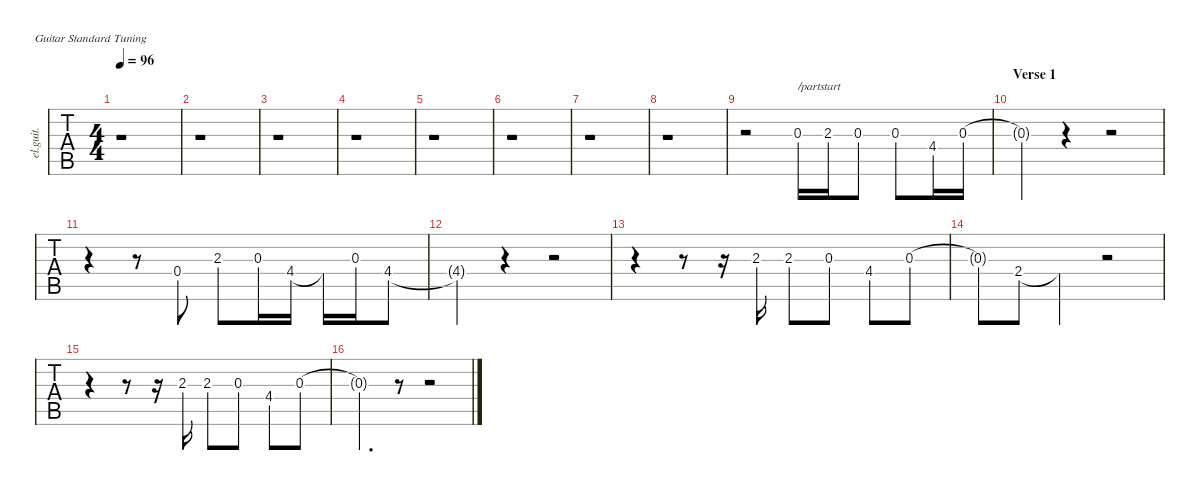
\defaultSystemsLayout 4
\hideDynamics
\bracketExtendMode nobrackets
\track ("Guitar L5" "el.guit.") {instrument electricguitarclean}
\staff {tabs}
\tuning (E4 B3 G3 D3 A2 E2)
\ts (4 4)
\tempo 96
\clef g2
\ks g
r.1{dy mf instrument electricguitarclean} |
r.1 |
r.1 |
r.1 |
r.1 |
r.1 |
r.1 |
r.1 |
\clef f4
r.2 0.3{acc forcenatural}.16{txt "/partstart" beam Down} 2.3{lf 2 acc forcenatural}.16{beam Down} 0.3{acc forcenatural}.8{beam Down} 0.3{acc forcenatural}.8{beam Down} 4.4{lf 4 acc #}.16{beam Down} 0.3{acc forcenatural}.16{beam Down} |
\section ("" "Verse 1")
0.3{t acc forcenatural}.4{beam Down} r.4 r.2 |
r.4 r.8 0.4{acc forcenatural}.8{beam Down} 2.3{lf 2 acc forcenatural}.8{beam Down} 0.3{acc forcenatural}.16{beam Down} 4.4{lf 4 acc #}.16{beam Down} 4.4{t acc #}.16{beam Down} 0.3{acc forcenatural}.16{beam Down} 4.4{lf 4 acc #}.8{beam Down} |
4.4{t acc #}.4{beam Down} r.4 r.2 |
r.4 r.8 r.16 2.3{lf 2 acc forcenatural}.16{beam Down} 2.3{lf 2 acc forcenatural}.8{beam Down} 0.3{acc forcenatural}.8{beam Down} 4.4{lf 4 acc #}.8{beam Down} 0.3{acc forcenatural}.8{beam Down} |
0.3{t acc forcenatural}.8{beam Down} 2.4{lf 2 acc forcenatural}.8{beam Down} 2.4{t acc forcenatural}.4{beam Down} r.2 |
r.4 r.8 r.16 2.3{lf 2 acc forcenatural}.16{beam Down} 2.3{lf 2 acc forcenatural}.8{beam Down} 0.3{acc forcenatural}.8{beam Down} 4.4{lf 4 acc #}.8{beam Down} 0.3{acc forcenatural}.8{beam Down} |
0.3{t acc forcenatural}.4{d beam Down} r.8 r.2
